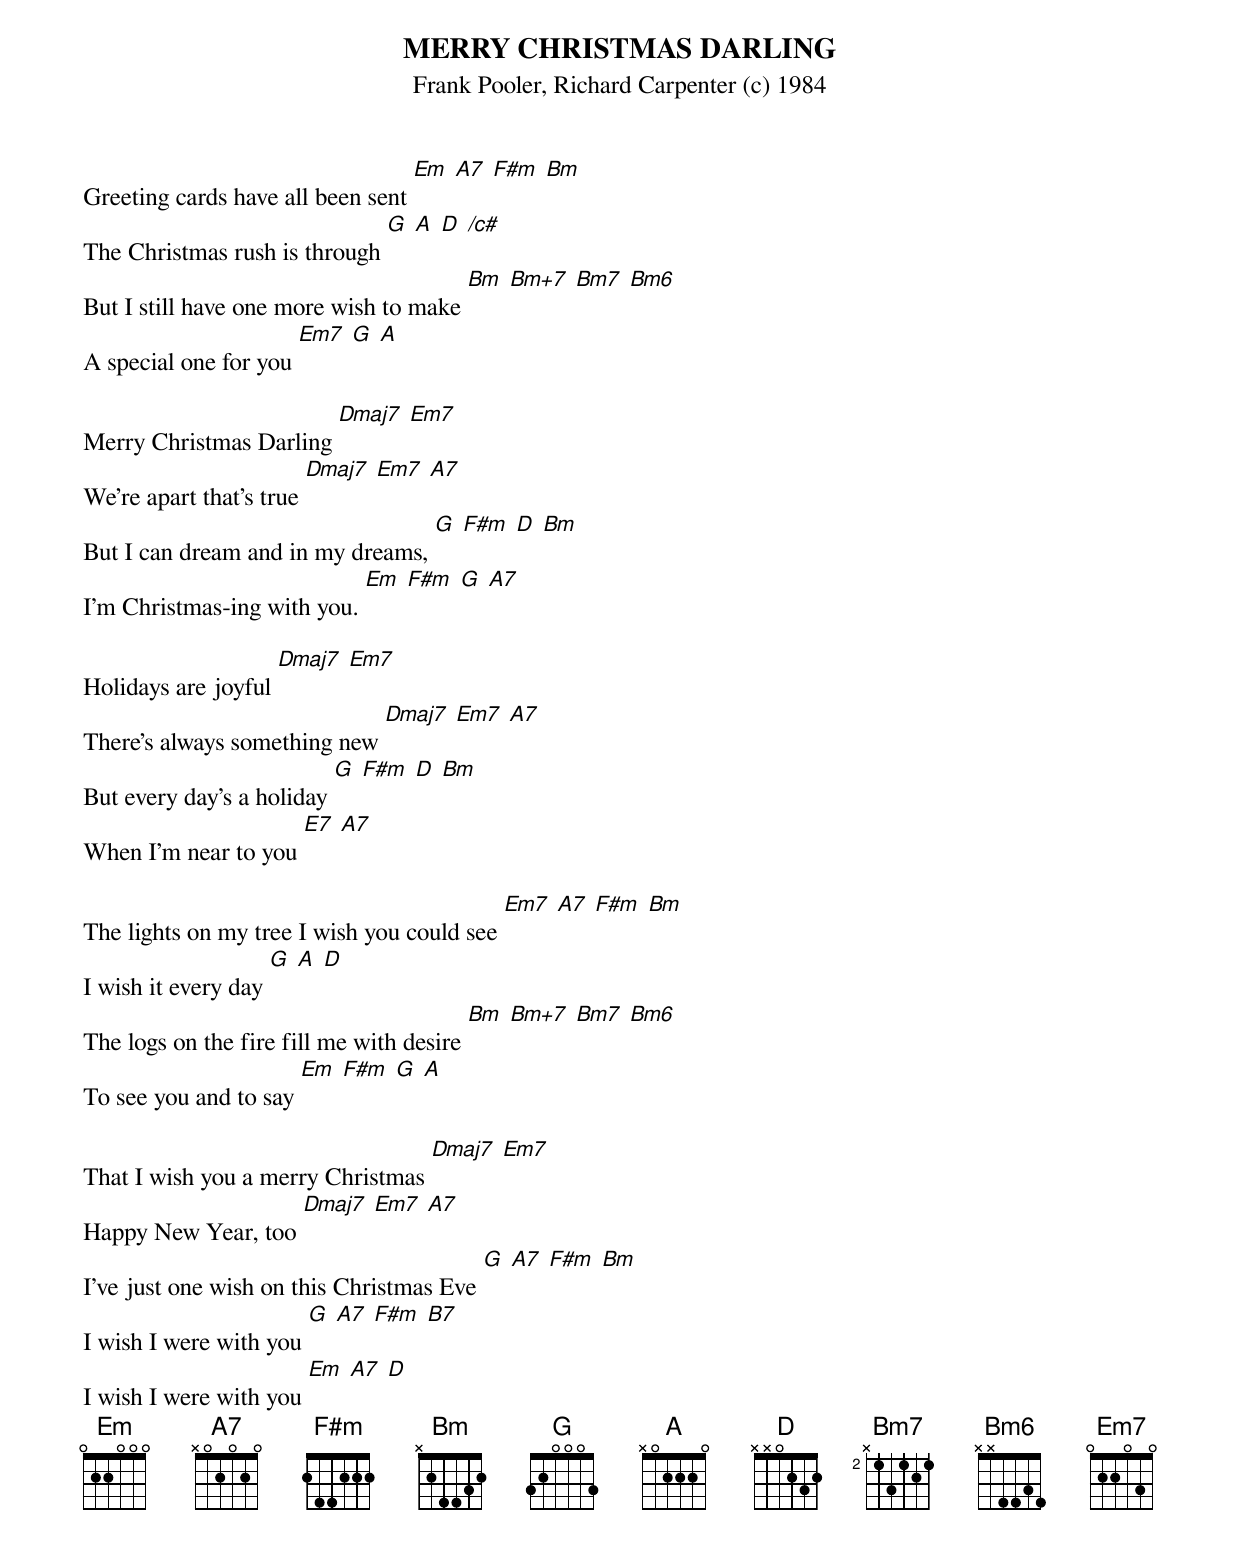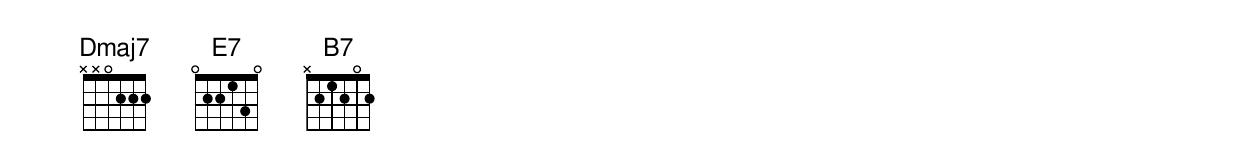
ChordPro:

{t:MERRY CHRISTMAS DARLING}
{st:Frank Pooler, Richard Carpenter (c) 1984}

Greeting cards have all been sent [Em] [A7] [F#m] [Bm]
The Christmas rush is through [G] [A] [D] [/c#]
But I still have one more wish to make [Bm] [Bm+7] [Bm7] [Bm6]
A special one for you [Em7] [G] [A]

Merry Christmas Darling [Dmaj7] [Em7]
We're apart that's true [Dmaj7] [Em7] [A7]
But I can dream and in my dreams, [G] [F#m] [D] [Bm]
I'm Christmas-ing with you. [Em] [F#m] [G] [A7]

Holidays are joyful [Dmaj7] [Em7]
There's always something new [Dmaj7] [Em7] [A7]
But every day's a holiday [G] [F#m] [D] [Bm]
When I'm near to you [E7] [A7]

The lights on my tree I wish you could see [Em7] [A7] [F#m] [Bm]
I wish it every day [G] [A] [D]
The logs on the fire fill me with desire [Bm] [Bm+7] [Bm7] [Bm6]
To see you and to say [Em] [F#m] [G] [A]

That I wish you a merry Christmas [Dmaj7] [Em7]
Happy New Year, too [Dmaj7] [Em7] [A7]
I've just one wish on this Christmas Eve [G] [A7] [F#m] [Bm]
I wish I were with you [G] [A7] [F#m] [B7]
I wish I were with you [Em] [A7] [D]
